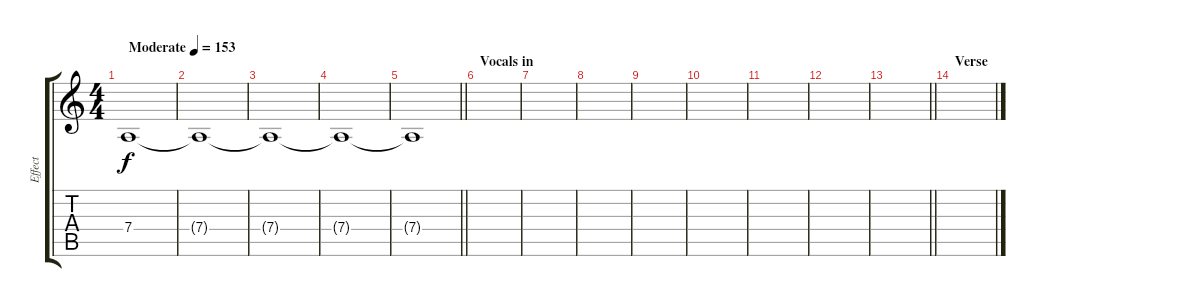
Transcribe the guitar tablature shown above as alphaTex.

\track ("Effect" "Effect") {instrument lead8bassandlead}
\staff {score tabs}
\tuning (E4 B3 G3 D3 A2 E2) {hide}
\ts (4 4)
\tempo (153 "Moderate")
\clef g2
\ks c
7.4.1{dy f volume 13 instrument lead8bassandlead} |
7.4{t}.1 |
7.4{t}.1 |
7.4{t}.1{volume 0} |
\barLineRight lightlight
7.4{t}.1 |
\section ("" "Vocals in")
|
|
|
|
|
|
|
\barLineRight lightlight
|
\section ("" "Verse")
